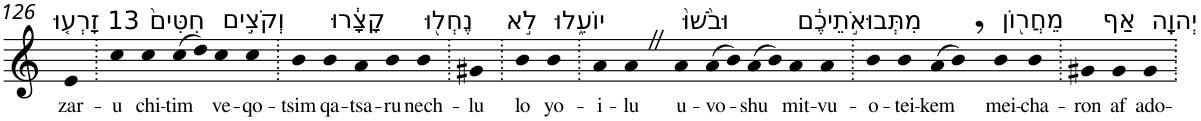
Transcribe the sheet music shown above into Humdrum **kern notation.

**kern	**text
*part1	*part1
*staff1	*staff1
*I"Piano	*
*I'Pno	*
!!LO:PB:g=z
*clefG2	*
*k[]	*
=126	=126
!LO:TX:a:t=13 זָרְע֤וּ	!
!	!LO:LY:b
4e	zar-
=127.	=127.
!	!LO:LY:b
4cc	-u
!LO:TX:a:t=חִטִּים֙	!
!	!LO:LY:b
4cc	chi-
!	!LO:LY:b
(>8cc	-tim
8dd)	.
!LO:TX:a:t=וְקֹצִ֣ים	!
!	!LO:LY:b
4cc	ve-
!	!LO:LY:b
4cc	-qo-
=128.	=128.
!	!LO:LY:b
4b	-tsim
!LO:TX:a:t=קָצָ֔רוּ	!
!	!LO:LY:b
4b	qa-
!	!LO:LY:b
4a	-tsa-
!	!LO:LY:b
4b	-ru
!LO:TX:a:t=נֶחְל֖וּ	!
!	!LO:LY:b
4b	nech-
=129.	=129.
!	!LO:LY:b
4g#X	-lu
=130.	=130.
!LO:TX:a:t=לֹ֣א	!
!	!LO:LY:b
4b	lo
!LO:TX:a:t=יוֹעִ֑לוּ	!
!	!LO:LY:b
4b	yo-
=131.	=131.
!	!LO:LY:b
4a	-i-
!	!LO:LY:b
4aZ	-lu
!LO:TX:a:t=וּבֹ֙שׁוּ֙	!
!	!LO:LY:b
4a	u-
!	!LO:LY:b
(>8a	-vo-
8b)	.
!	!LO:LY:b
(>8a	-shu
8b)	.
!LO:TX:a:t=מִתְּבוּאֹ֣תֵיכֶ֔ם	!
!	!LO:LY:b
4a	mit-
!	!LO:LY:b
4a	-vu-
=132.	=132.
!	!LO:LY:b
4b	-o-
!	!LO:LY:b
4b	-tei-
!	!LO:LY:b
(>8a	-kem
8b,)	.
!LO:TX:a:t=מֵחֲר֖וֹן	!
!	!LO:LY:b
4b	mei-
!	!LO:LY:b
4b	-cha-
=133.	=133.
!	!LO:LY:b
4g#X	-ron
!LO:TX:a:t=אַף	!
!	!LO:LY:b
4g#	af
!LO:TX:a:t=יְהוָֽה	!
!	!LO:LY:b
4g#	ado-
=.	=.
*-	*-
